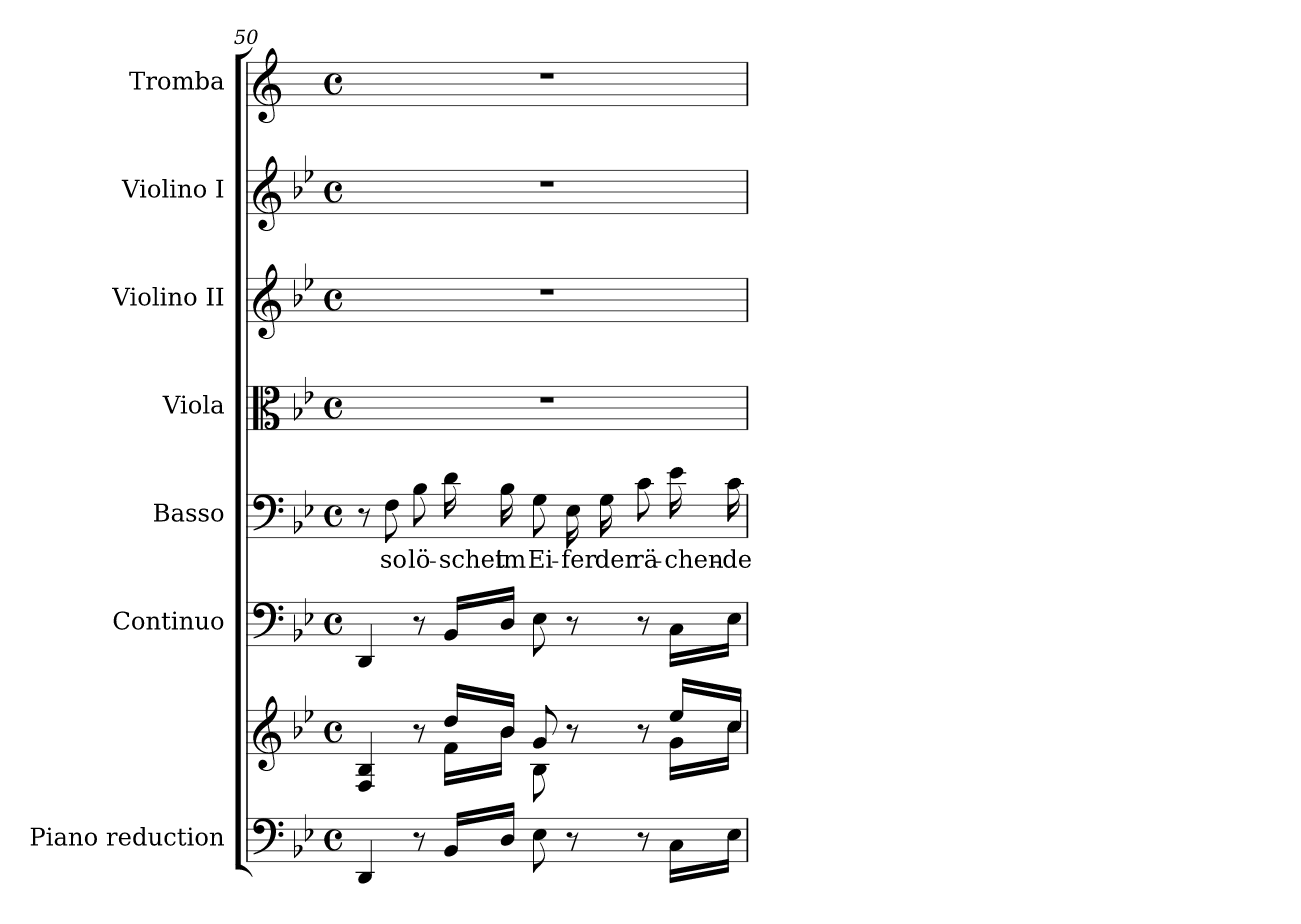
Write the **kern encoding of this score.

**kern	**kern	**kern	**kern	**text	**kern	**kern	**kern	**kern
*part7	*part7	*part6	*part5	*part5	*part4	*part3	*part2	*part1
*staff8	*staff7	*staff6	*staff5	*staff5	*staff4	*staff3	*staff2	*staff1
*I"Piano reduction	*	*I"Continuo	*I"Basso	*	*I"Viola	*I"Violino II	*I"Violino I	*I"Tromba
*I'Pno	*	*	*	*	*	*	*	*
*clefF4	*clefG2	*clefF4	*clefF4	*	*clefC3	*clefG2	*clefG2	*clefG2
*	*	*	*	*	*	*	*	*ITrd1c2
*k[b-e-]	*k[b-e-]	*k[b-e-]	*k[b-e-]	*	*k[b-e-]	*k[b-e-]	*k[b-e-]	*k[b-e-]
*M4/4	*M4/4	*M4/4	*M4/4	*	*M4/4	*M4/4	*M4/4	*M4/4
*met(c)	*met(c)	*met(c)	*met(c)	*	*met(c)	*met(c)	*met(c)	*met(c)
=50	=50	=50	=50	=50	=50	=50	=50	=50
*	*^	*	*	*	*	*	*	*
4DD/	4F/ 4B-/	4ryy	4DD/	8r	.	1r	1r	1r	1r
!	!	!	!	!	!LO:LY:b	!	!	!	!
.	.	.	.	8F\	so	.	.	.	.
!	!	!	!	!	!LO:LY:b	!	!	!	!
8r	8r	8ryy	8r	8B-\	lö-	.	.	.	.
!	!	!	!	!	!LO:LY:b	!	!	!	!
16BB-/LL	16dd/LL	16f\LL	16BB-/LL	16d\	schet	.	.	.	.
!	!	!	!	!	!LO:LY:b	!	!	!	!
16D/JJ	16b-/JJ	16b-\JJ	16D/JJ	16B-\	im	.	.	.	.
!	!	!	!	!	!LO:LY:b	!	!	!	!
8E-\	8g/	8B-\	8E-\	8G\	Ei-	.	.	.	.
!	!	!	!	!	!LO:LY:b	!	!	!	!
8r	8r	8ryy	8r	16E-\	fer	.	.	.	.
!	!	!	!	!	!LO:LY:b	!	!	!	!
.	.	.	.	16G\	der	.	.	.	.
!	!	!	!	!	!LO:LY:b	!	!	!	!
8r	8r	8ryy	8r	8c\	rä-	.	.	.	.
!	!	!	!	!	!LO:LY:b	!	!	!	!
16C\LL	16ee-/LL	16g\LL	16C\LL	16e-\	chen-	.	.	.	.
!	!	!	!	!	!LO:LY:b	!	!	!	!
16E-\JJ	16cc/JJ	16cc\JJ	16E-\JJ	16c\	de	.	.	.	.
*	*v	*v	*	*	*	*	*	*	*
=	=	=	=	=	=	=	=	=
*-	*-	*-	*-	*-	*-	*-	*-	*-
